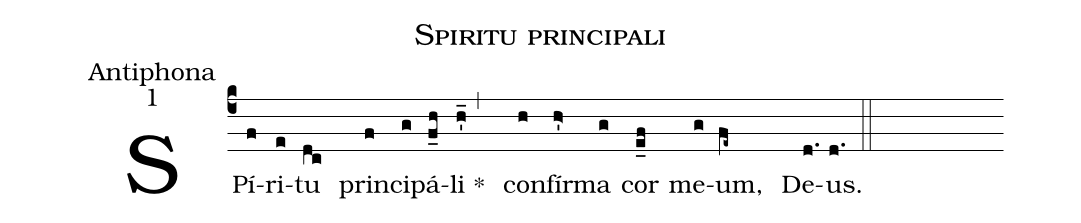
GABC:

name:Spiritu principali;
office-part:Antiphona;
mode:1;
%%
(c4) SPí(f)ri(e)tu (dc) prin(f)ci(g)pá(f_h)li * (h_',) con(h)fír(h>')ma(g) cor(e_f) me(g)um, (fe~) De(d.)us. (d.::)
